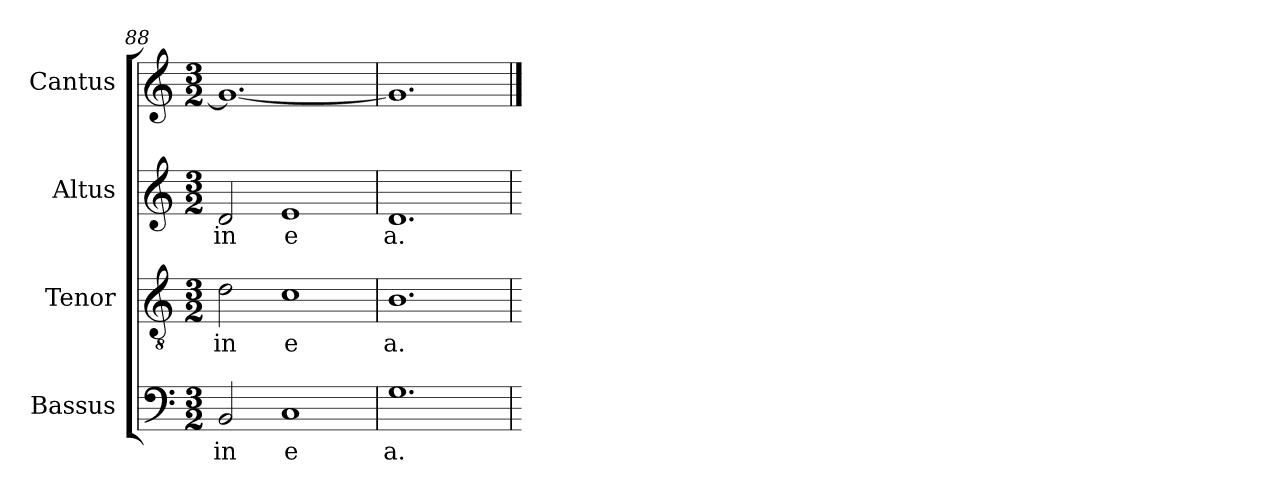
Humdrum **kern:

**kern	**text	**kern	**text	**kern	**text	**kern
*part4	*part4	*part3	*part3	*part2	*part2	*part1
*staff4	*staff4	*staff3	*staff3	*staff2	*staff2	*staff1
*I"Bassus	*	*I"Tenor	*	*I"Altus	*	*I"Cantus
*clefF4	*	*clefGv2	*	*clefG2	*	*clefG2
*	*	*k[]	*	*k[]	*	*k[]
*	*	*C:	*	*C:	*	*C:
*M3/2	*	*M3/2	*	*M3/2	*	*M3/2
=88	=88	=88	=88	=88	=88	=88
!	!LO:LY:b:cj	!	!LO:LY:b:cj	!	!LO:LY:b:cj	!
2BB/	in	2d\	in	2d/	in	1.g_<
!	!LO:LY:b:cj	!	!LO:LY:b:cj	!	!LO:LY:b:cj	!
1C	e	1c	e	1e	e	.
=89	=89	=89	=89	=89	=89	=89
!	!LO:LY:b:cj	!	!LO:LY:b:cj	!	!LO:LY:b:cj	!
1.G	a.	1.B	a.	1.d	a.	1.g]
=	==	=	==	=	==	==
*-	*-	*-	*-	*-	*-	*-
